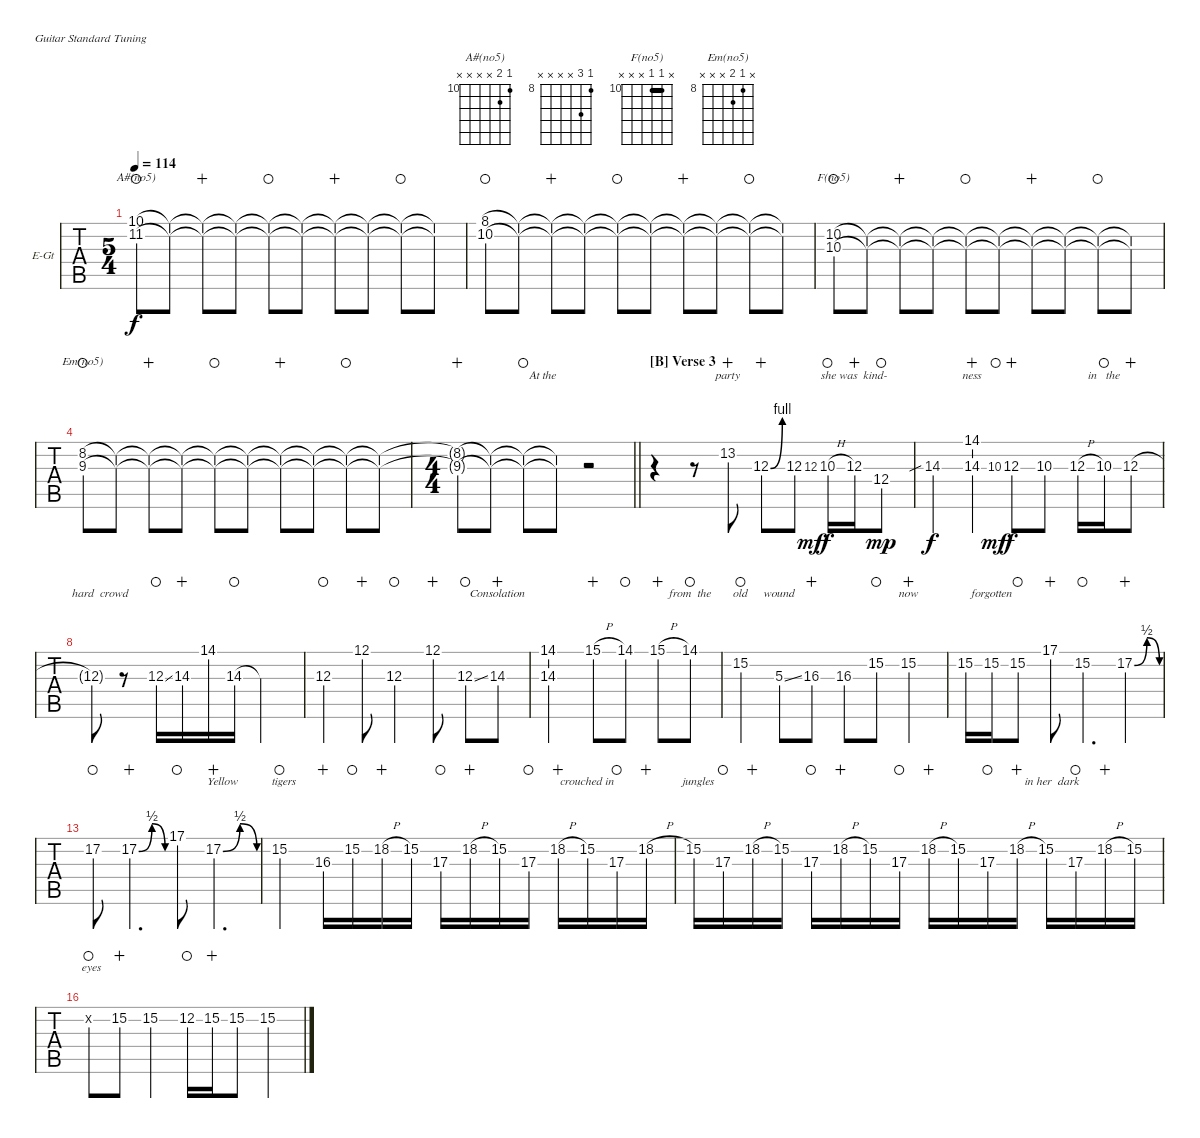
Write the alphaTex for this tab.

\bracketExtendMode nobrackets
\firstSystemTrackNameOrientation horizontal
\otherSystemsTrackNameOrientation horizontal
\defaultBarNumberDisplay FirstOfSystem
\track ("Guitar" "E-Gt") {instrument overdrivenguitar}
\staff {tabs}
\tuning (E4 B3 G3 D3 A2 E2)
\chord ("A#(no5)" 10 11 x x x x) {firstfret 10 showfingering false}
\chord ("" 8 10 x x x x) {firstfret 8 showfingering false}
\chord ("F(no5)" x 10 10 x x x) {firstfret 10 showfingering false barre 10}
\chord ("Em(no5)" x 8 9 x x x) {firstfret 8 showfingering false}
\ts (5 4)
\tempo 114
\clef g2
\ks c
(10.1 11.2).8{ch "A#(no5)" lyrics (0 "") lyrics (1 "") lyrics (2 "") lyrics (3 "") lyrics (4 "") dy f waho} (10.1{t} 11.2{t}).8{lyrics (0 "") lyrics (1 "") lyrics (2 "") lyrics (3 "") lyrics (4 "")} (10.1{t} 11.2{t}).8{lyrics (0 "") lyrics (1 "") lyrics (2 "") lyrics (3 "") lyrics (4 "") wahc} (10.1{t} 11.2{t}).8{lyrics (0 "") lyrics (1 "") lyrics (2 "") lyrics (3 "") lyrics (4 "")} (10.1{t} 11.2{t}).8{lyrics (0 "") lyrics (1 "") lyrics (2 "") lyrics (3 "") lyrics (4 "") waho} (10.1{t} 11.2{t}).8{lyrics (0 "") lyrics (1 "") lyrics (2 "") lyrics (3 "") lyrics (4 "")} (10.1{t} 11.2{t}).8{lyrics (0 "") lyrics (1 "") lyrics (2 "") lyrics (3 "") lyrics (4 "") wahc} (10.1{t} 11.2{t}).8{lyrics (0 "") lyrics (1 "") lyrics (2 "") lyrics (3 "") lyrics (4 "")} (10.1{t} 11.2{t}).8{lyrics (0 "") lyrics (1 "") lyrics (2 "") lyrics (3 "") lyrics (4 "") waho} (10.1{t} 11.2{t}).8{lyrics (0 "") lyrics (1 "") lyrics (2 "") lyrics (3 "") lyrics (4 "")} |
(8.1 10.2).8{ch "" lyrics (0 "") lyrics (1 "") lyrics (2 "") lyrics (3 "") lyrics (4 "") waho} (8.1{t} 10.2{t}).8{lyrics (0 "") lyrics (1 "") lyrics (2 "") lyrics (3 "") lyrics (4 "")} (8.1{t} 10.2{t}).8{lyrics (0 "") lyrics (1 "") lyrics (2 "") lyrics (3 "") lyrics (4 "") wahc} (8.1{t} 10.2{t}).8{lyrics (0 "") lyrics (1 "") lyrics (2 "") lyrics (3 "") lyrics (4 "")} (8.1{t} 10.2{t}).8{lyrics (0 "") lyrics (1 "") lyrics (2 "") lyrics (3 "") lyrics (4 "") waho} (8.1{t} 10.2{t}).8{lyrics (0 "") lyrics (1 "") lyrics (2 "") lyrics (3 "") lyrics (4 "")} (8.1{t} 10.2{t}).8{lyrics (0 "") lyrics (1 "") lyrics (2 "") lyrics (3 "") lyrics (4 "") wahc} (8.1{t} 10.2{t}).8{lyrics (0 "") lyrics (1 "") lyrics (2 "") lyrics (3 "") lyrics (4 "")} (8.1{t} 10.2{t}).8{lyrics (0 "") lyrics (1 "") lyrics (2 "") lyrics (3 "") lyrics (4 "") waho} (8.1{t} 10.2{t}).8{lyrics (0 "") lyrics (1 "") lyrics (2 "") lyrics (3 "") lyrics (4 "")} |
(10.2 10.3).8{ch "F(no5)" lyrics (0 "") lyrics (1 "") lyrics (2 "") lyrics (3 "") lyrics (4 "") waho} (10.2{t} 10.3{t}).8{lyrics (0 "") lyrics (1 "") lyrics (2 "") lyrics (3 "") lyrics (4 "")} (10.2{t} 10.3{t}).8{lyrics (0 "") lyrics (1 "") lyrics (2 "") lyrics (3 "") lyrics (4 "") wahc} (10.2{t} 10.3{t}).8{lyrics (0 "") lyrics (1 "") lyrics (2 "") lyrics (3 "") lyrics (4 "")} (10.2{t} 10.3{t}).8{lyrics (0 "") lyrics (1 "") lyrics (2 "") lyrics (3 "") lyrics (4 "") waho} (10.2{t} 10.3{t}).8{lyrics (0 "") lyrics (1 "") lyrics (2 "") lyrics (3 "") lyrics (4 "")} (10.2{t} 10.3{t}).8{lyrics (0 "") lyrics (1 "") lyrics (2 "") lyrics (3 "") lyrics (4 "") wahc} (10.2{t} 10.3{t}).8{lyrics (0 "") lyrics (1 "") lyrics (2 "") lyrics (3 "") lyrics (4 "")} (10.2{t} 10.3{t}).8{lyrics (0 "") lyrics (1 "") lyrics (2 "") lyrics (3 "") lyrics (4 "") waho} (10.2{t} 10.3{t}).8{lyrics (0 "") lyrics (1 "") lyrics (2 "") lyrics (3 "") lyrics (4 "")} |
(8.2 9.3).8{ch "Em(no5)" lyrics (0 "") lyrics (1 "") lyrics (2 "") lyrics (3 "") lyrics (4 "") waho} (8.2{t} 9.3{t}).8{lyrics (0 "") lyrics (1 "") lyrics (2 "") lyrics (3 "") lyrics (4 "")} (8.2{t} 9.3{t}).8{lyrics (0 "") lyrics (1 "") lyrics (2 "") lyrics (3 "") lyrics (4 "") wahc} (8.2{t} 9.3{t}).8{lyrics (0 "") lyrics (1 "") lyrics (2 "") lyrics (3 "") lyrics (4 "")} (8.2{t} 9.3{t}).8{lyrics (0 "") lyrics (1 "") lyrics (2 "") lyrics (3 "") lyrics (4 "") waho} (8.2{t} 9.3{t}).8{lyrics (0 "") lyrics (1 "") lyrics (2 "") lyrics (3 "") lyrics (4 "")} (8.2{t} 9.3{t}).8{lyrics (0 "") lyrics (1 "") lyrics (2 "") lyrics (3 "") lyrics (4 "") wahc} (8.2{t} 9.3{t}).8{lyrics (0 "") lyrics (1 "") lyrics (2 "") lyrics (3 "") lyrics (4 "")} (8.2{t} 9.3{t}).8{lyrics (0 "") lyrics (1 "") lyrics (2 "") lyrics (3 "") lyrics (4 "") waho} (8.2{t} 9.3{t}).8{lyrics (0 "") lyrics (1 "") lyrics (2 "") lyrics (3 "") lyrics (4 "")} |
\ts (4 4)
\barLineRight lightlight
(8.2{t} 9.3{t}).8{lyrics (0 "") lyrics (1 "") lyrics (2 "") lyrics (3 "") lyrics (4 "") wahc} (8.2{t} 9.3{t}).8{lyrics (0 "") lyrics (1 "") lyrics (2 "") lyrics (3 "") lyrics (4 "")} (8.2{t} 9.3{t}).8{lyrics (0 "             At the") lyrics (1 "") lyrics (2 "") lyrics (3 "") lyrics (4 "") waho} (8.2{t} 9.3{t}).8{lyrics (0 "") lyrics (1 "") lyrics (2 "") lyrics (3 "") lyrics (4 "")} r.2{lyrics (0 "") lyrics (1 "") lyrics (2 "") lyrics (3 "") lyrics (4 "")} |
\section ("B" "Verse 3")
r.4 r.8 13.2.8{lyrics (0 "party            ") lyrics (1 "") lyrics (2 "") lyrics (3 "") lyrics (4 "") wahc} 12.3{be (bend 0 0 60 4)}.8{lyrics (0 "") lyrics (1 "") lyrics (2 "") lyrics (3 "") lyrics (4 "") wahc} 12.3.8{lyrics (0 "") lyrics (1 "") lyrics (2 "") lyrics (3 "") lyrics (4 "")} 12.3.8{lyrics (0 "") lyrics (1 "") lyrics (2 "") lyrics (3 "") lyrics (4 "") gr dy mf} 10.3{h}.16{lyrics (0 "") lyrics (1 "") lyrics (2 "") lyrics (3 "") lyrics (4 "") dy f waho} 12.3.16{lyrics (0 "she was  kind-") lyrics (1 "") lyrics (2 "") lyrics (3 "") lyrics (4 "") wahc} 12.4.8{lyrics (0 "") lyrics (1 "") lyrics (2 "") lyrics (3 "") lyrics (4 "") dy mp waho} |
14.3{sib}.4{lyrics (0 "") lyrics (1 "") lyrics (2 "") lyrics (3 "") lyrics (4 "") dy f} (14.1 14.3).4{lyrics (0 "ness       ") lyrics (1 "") lyrics (2 "") lyrics (3 "") lyrics (4 "") wahc} 10.3.8{lyrics (0 "") lyrics (1 "") lyrics (2 "") lyrics (3 "") lyrics (4 "") gr dy mf waho} 12.3.8{lyrics (0 "") lyrics (1 "") lyrics (2 "") lyrics (3 "") lyrics (4 "") dy f wahc} 10.3.8{lyrics (0 "") lyrics (1 "") lyrics (2 "") lyrics (3 "") lyrics (4 "")} 12.3{h}.16{lyrics (0 "") lyrics (1 "") lyrics (2 "") lyrics (3 "") lyrics (4 "")} 10.3.16{lyrics (0 "in   the") lyrics (1 "") lyrics (2 "") lyrics (3 "") lyrics (4 "") waho} 12.3.8{lyrics (0 "") lyrics (1 "") lyrics (2 "") lyrics (3 "") lyrics (4 "") wahc} |
12.3{t}.8{lyrics (0 "      hard  crowd") lyrics (1 "") lyrics (2 "") lyrics (3 "") lyrics (4 "")} r.8 12.3{ss}.16{lyrics (0 "") lyrics (1 "") lyrics (2 "") lyrics (3 "") lyrics (4 "") waho} 14.3.16{lyrics (0 "") lyrics (1 "") lyrics (2 "") lyrics (3 "") lyrics (4 "") wahc} 14.1.16{lyrics (0 "") lyrics (1 "") lyrics (2 "") lyrics (3 "") lyrics (4 "")} 14.3.16{lyrics (0 "") lyrics (1 "") lyrics (2 "") lyrics (3 "") lyrics (4 "") waho} 14.3{t}.2{lyrics (0 "") lyrics (1 "") lyrics (2 "") lyrics (3 "") lyrics (4 "")} |
12.3.4{lyrics (0 "") lyrics (1 "") lyrics (2 "") lyrics (3 "") lyrics (4 "") waho} 12.1.8{lyrics (0 "") lyrics (1 "") lyrics (2 "") lyrics (3 "") lyrics (4 "") wahc} 12.3.4{lyrics (0 "") lyrics (1 "") lyrics (2 "") lyrics (3 "") lyrics (4 "") waho} 12.1.8{lyrics (0 "") lyrics (1 "") lyrics (2 "") lyrics (3 "") lyrics (4 "") wahc} 12.3{ss}.8{lyrics (0 "") lyrics (1 "") lyrics (2 "") lyrics (3 "") lyrics (4 "") waho} 14.3.8{lyrics (0 "Consolation") lyrics (1 "") lyrics (2 "") lyrics (3 "") lyrics (4 "") wahc} |
(14.1 14.3).2{lyrics (0 "") lyrics (1 "") lyrics (2 "") lyrics (3 "") lyrics (4 "")} 15.1{h}.8{lyrics (0 "") lyrics (1 "") lyrics (2 "") lyrics (3 "") lyrics (4 "") wahc} 14.1.8{lyrics (0 "") lyrics (1 "") lyrics (2 "") lyrics (3 "") lyrics (4 "") waho} 15.1{h}.8{lyrics (0 "") lyrics (1 "") lyrics (2 "") lyrics (3 "") lyrics (4 "") wahc} 14.1.8{lyrics (0 "from  the") lyrics (1 "") lyrics (2 "") lyrics (3 "") lyrics (4 "") waho} |
15.2.4{lyrics (0 "old") lyrics (1 "") lyrics (2 "") lyrics (3 "") lyrics (4 "") waho} 5.3{ss}.8{lyrics (0 "wound") lyrics (1 "") lyrics (2 "") lyrics (3 "") lyrics (4 "")} 16.3.8{lyrics (0 "") lyrics (1 "") lyrics (2 "") lyrics (3 "") lyrics (4 "") wahc} 16.3.8{lyrics (0 "") lyrics (1 "") lyrics (2 "") lyrics (3 "") lyrics (4 "")} 15.2.8{lyrics (0 "") lyrics (1 "") lyrics (2 "") lyrics (3 "") lyrics (4 "") waho} 15.2.4{lyrics (0 "now") lyrics (1 "") lyrics (2 "") lyrics (3 "") lyrics (4 "") wahc} |
15.2.16{lyrics (0 "") lyrics (1 "") lyrics (2 "") lyrics (3 "") lyrics (4 "")} 15.2.16{lyrics (0 "forgotten    ") lyrics (1 "") lyrics (2 "") lyrics (3 "") lyrics (4 "")} 15.2.8{lyrics (0 "") lyrics (1 "") lyrics (2 "") lyrics (3 "") lyrics (4 "") waho} 17.1.8{lyrics (0 "") lyrics (1 "") lyrics (2 "") lyrics (3 "") lyrics (4 "") wahc} 15.2.4{d lyrics (0 "") lyrics (1 "") lyrics (2 "") lyrics (3 "") lyrics (4 "") waho} 17.2{be (bendrelease 0 0 30 2 30 2 60 0)}.4{lyrics (0 "") lyrics (1 "") lyrics (2 "") lyrics (3 "") lyrics (4 "") wahc} |
17.2.8{lyrics (0 "") lyrics (1 "") lyrics (2 "") lyrics (3 "") lyrics (4 "") waho} 17.2{be (bendrelease 0 0 30 2 30 2 60 0)}.4{d lyrics (0 "") lyrics (1 "") lyrics (2 "") lyrics (3 "") lyrics (4 "") wahc} 17.1.8{lyrics (0 "") lyrics (1 "") lyrics (2 "") lyrics (3 "") lyrics (4 "") waho} 17.2{be (bendrelease 0 0 30 2 30 2 60 0)}.4{d lyrics (0 "      Yellow") lyrics (1 "") lyrics (2 "") lyrics (3 "") lyrics (4 "") wahc} |
15.2.4{lyrics (0 "   tigers") lyrics (1 "") lyrics (2 "") lyrics (3 "") lyrics (4 "") waho} 16.3.16{lyrics (0 "") lyrics (1 "") lyrics (2 "") lyrics (3 "") lyrics (4 "") wahc} 15.2.16{lyrics (0 "") lyrics (1 "") lyrics (2 "") lyrics (3 "") lyrics (4 "") waho} 18.2{h}.16{lyrics (0 "") lyrics (1 "") lyrics (2 "") lyrics (3 "") lyrics (4 "") wahc} 15.2.16{lyrics (0 "") lyrics (1 "") lyrics (2 "") lyrics (3 "") lyrics (4 "")} 17.3.16{lyrics (0 "") lyrics (1 "") lyrics (2 "") lyrics (3 "") lyrics (4 "") waho} 18.2{h}.16{lyrics (0 "") lyrics (1 "") lyrics (2 "") lyrics (3 "") lyrics (4 "") wahc} 15.2.16{lyrics (0 "") lyrics (1 "") lyrics (2 "") lyrics (3 "") lyrics (4 "")} 17.3.16{lyrics (0 "") lyrics (1 "") lyrics (2 "") lyrics (3 "") lyrics (4 "") waho} 18.2{h}.16{lyrics (0 "") lyrics (1 "") lyrics (2 "") lyrics (3 "") lyrics (4 "") wahc} 15.2.16{lyrics (0 "crouched in") lyrics (1 "") lyrics (2 "") lyrics (3 "") lyrics (4 "")} 17.3.16{lyrics (0 "") lyrics (1 "") lyrics (2 "") lyrics (3 "") lyrics (4 "") waho} 18.2{h}.16{lyrics (0 "") lyrics (1 "") lyrics (2 "") lyrics (3 "") lyrics (4 "") wahc} |
15.2.16{lyrics (0 "   jungles") lyrics (1 "") lyrics (2 "") lyrics (3 "") lyrics (4 "")} 17.3.16{lyrics (0 "") lyrics (1 "") lyrics (2 "") lyrics (3 "") lyrics (4 "") waho} 18.2{h}.16{lyrics (0 "") lyrics (1 "") lyrics (2 "") lyrics (3 "") lyrics (4 "") wahc} 15.2.16{lyrics (0 "") lyrics (1 "") lyrics (2 "") lyrics (3 "") lyrics (4 "")} 17.3.16{lyrics (0 "") lyrics (1 "") lyrics (2 "") lyrics (3 "") lyrics (4 "") waho} 18.2{h}.16{lyrics (0 "") lyrics (1 "") lyrics (2 "") lyrics (3 "") lyrics (4 "") wahc} 15.2.16{lyrics (0 "") lyrics (1 "") lyrics (2 "") lyrics (3 "") lyrics (4 "")} 17.3.16{lyrics (0 "") lyrics (1 "") lyrics (2 "") lyrics (3 "") lyrics (4 "") waho} 18.2{h}.16{lyrics (0 "") lyrics (1 "") lyrics (2 "") lyrics (3 "") lyrics (4 "") wahc} 15.2.16{lyrics (0 "") lyrics (1 "") lyrics (2 "") lyrics (3 "") lyrics (4 "")} 17.3.16{lyrics (0 "") lyrics (1 "") lyrics (2 "") lyrics (3 "") lyrics (4 "") waho} 18.2{h}.16{lyrics (0 "") lyrics (1 "") lyrics (2 "") lyrics (3 "") lyrics (4 "") wahc} 15.2.16{lyrics (0 "    in her  dark") lyrics (1 "") lyrics (2 "") lyrics (3 "") lyrics (4 "")} 17.3.16{lyrics (0 "") lyrics (1 "") lyrics (2 "") lyrics (3 "") lyrics (4 "") waho} 18.2{h}.16{lyrics (0 "") lyrics (1 "") lyrics (2 "") lyrics (3 "") lyrics (4 "") wahc} 15.2.16{lyrics (0 "") lyrics (1 "") lyrics (2 "") lyrics (3 "") lyrics (4 "")} |
0.2{x}.8{lyrics (0 "  eyes") lyrics (1 "") lyrics (2 "") lyrics (3 "") lyrics (4 "") waho} 15.2.8{lyrics (0 "") lyrics (1 "") lyrics (2 "") lyrics (3 "") lyrics (4 "") wahc} 15.2.4{lyrics (0 "") lyrics (1 "") lyrics (2 "") lyrics (3 "") lyrics (4 "")} 12.2.16{lyrics (0 "") lyrics (1 "") lyrics (2 "") lyrics (3 "") lyrics (4 "") waho} 15.2.16{lyrics (0 "") lyrics (1 "") lyrics (2 "") lyrics (3 "") lyrics (4 "") wahc} 15.2.8{lyrics (0 "") lyrics (1 "") lyrics (2 "") lyrics (3 "") lyrics (4 "")} 15.2.4{lyrics (0 "") lyrics (1 "") lyrics (2 "") lyrics (3 "") lyrics (4 "")}
